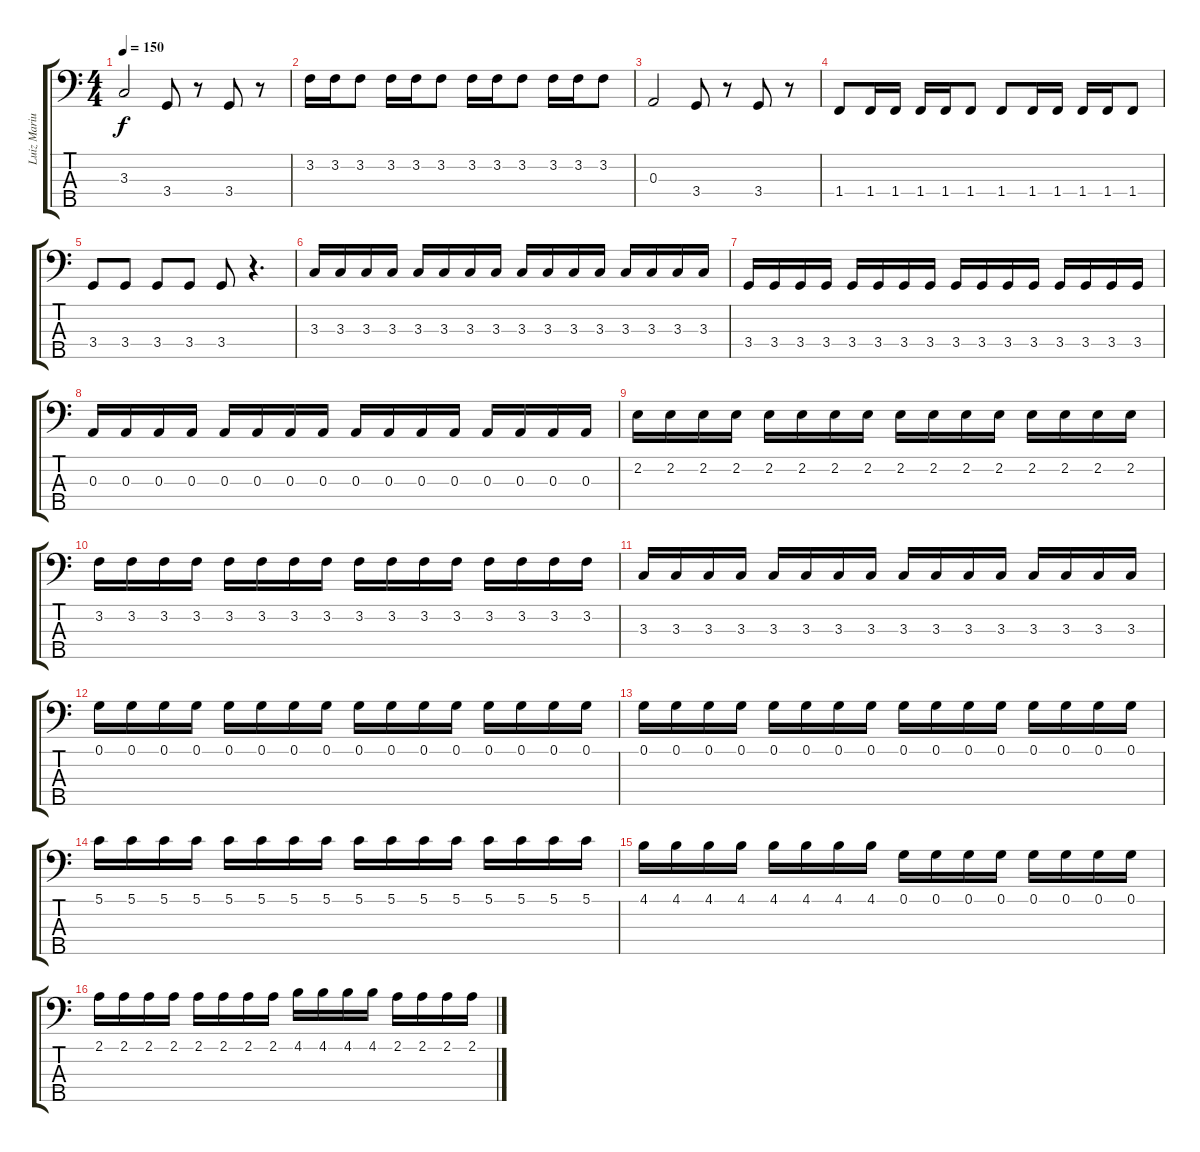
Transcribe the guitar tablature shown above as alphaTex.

\track ("Luiz Mariuti" "Luiz Mariu") {instrument fretlessbass}
\staff {score tabs}
\tuning (G2 D2 A1 E1 B0) {hide}
\ts (4 4)
\tempo 150
\clef f4
\ks c
3.3.2{dy f} 3.4.8 r.8 3.4.8 r.8 |
3.2.16 3.2.16 3.2.8 3.2.16 3.2.16 3.2.8 3.2.16 3.2.16 3.2.8 3.2.16 3.2.16 3.2.8 |
0.3.2 3.4.8 r.8 3.4.8 r.8 |
1.4.8 1.4.16 1.4.16 1.4.16 1.4.16 1.4.8 1.4.8 1.4.16 1.4.16 1.4.16 1.4.16 1.4.8 |
3.4.8 3.4.8 3.4.8 3.4.8 3.4.8 r.4{d} |
3.3.16 3.3.16 3.3.16 3.3.16 3.3.16 3.3.16 3.3.16 3.3.16 3.3.16 3.3.16 3.3.16 3.3.16 3.3.16 3.3.16 3.3.16 3.3.16 |
3.4.16 3.4.16 3.4.16 3.4.16 3.4.16 3.4.16 3.4.16 3.4.16 3.4.16 3.4.16 3.4.16 3.4.16 3.4.16 3.4.16 3.4.16 3.4.16 |
0.3.16 0.3.16 0.3.16 0.3.16 0.3.16 0.3.16 0.3.16 0.3.16 0.3.16 0.3.16 0.3.16 0.3.16 0.3.16 0.3.16 0.3.16 0.3.16 |
2.2.16 2.2.16 2.2.16 2.2.16 2.2.16 2.2.16 2.2.16 2.2.16 2.2.16 2.2.16 2.2.16 2.2.16 2.2.16 2.2.16 2.2.16 2.2.16 |
3.2.16 3.2.16 3.2.16 3.2.16 3.2.16 3.2.16 3.2.16 3.2.16 3.2.16 3.2.16 3.2.16 3.2.16 3.2.16 3.2.16 3.2.16 3.2.16 |
3.3.16 3.3.16 3.3.16 3.3.16 3.3.16 3.3.16 3.3.16 3.3.16 3.3.16 3.3.16 3.3.16 3.3.16 3.3.16 3.3.16 3.3.16 3.3.16 |
0.1.16 0.1.16 0.1.16 0.1.16 0.1.16 0.1.16 0.1.16 0.1.16 0.1.16 0.1.16 0.1.16 0.1.16 0.1.16 0.1.16 0.1.16 0.1.16 |
0.1.16 0.1.16 0.1.16 0.1.16 0.1.16 0.1.16 0.1.16 0.1.16 0.1.16 0.1.16 0.1.16 0.1.16 0.1.16 0.1.16 0.1.16 0.1.16 |
5.1.16 5.1.16 5.1.16 5.1.16 5.1.16 5.1.16 5.1.16 5.1.16 5.1.16 5.1.16 5.1.16 5.1.16 5.1.16 5.1.16 5.1.16 5.1.16 |
4.1.16 4.1.16 4.1.16 4.1.16 4.1.16 4.1.16 4.1.16 4.1.16 0.1.16 0.1.16 0.1.16 0.1.16 0.1.16 0.1.16 0.1.16 0.1.16 |
2.1.16 2.1.16 2.1.16 2.1.16 2.1.16 2.1.16 2.1.16 2.1.16 4.1.16 4.1.16 4.1.16 4.1.16 2.1.16 2.1.16 2.1.16 2.1.16
